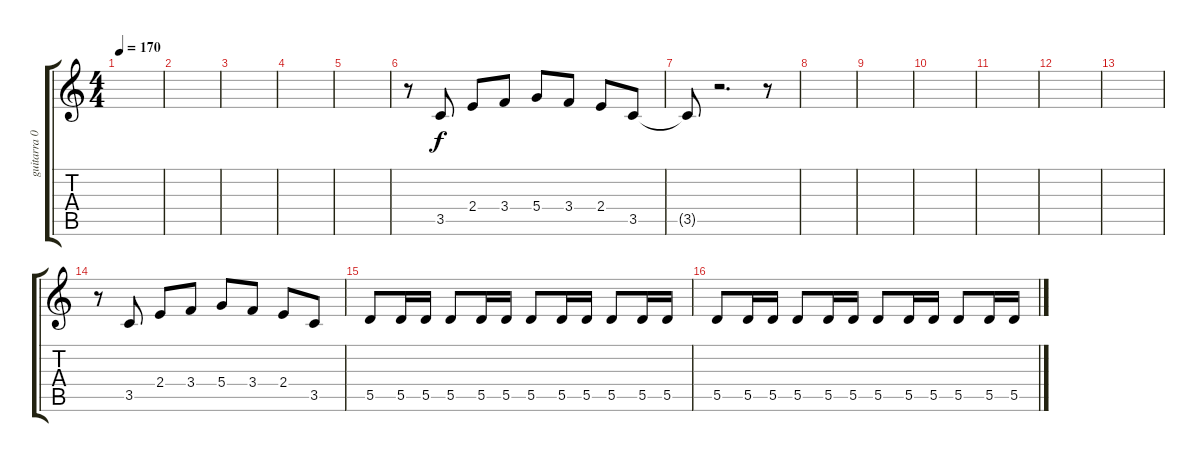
\track ("guitarra 02" "guitarra 0") {instrument distortionguitar}
\staff {score tabs}
\tuning (E4 B3 G3 D3 A2 E2) {hide}
\ts (4 4)
\tempo 170
\clef g2
\ks c
|
|
|
|
|
r.8 3.5.8 2.4.8 3.4.8 5.4.8 3.4.8 2.4.8 3.5.8 |
3.5{t}.8 r.2{d} r.8 |
|
|
|
|
|
|
r.8 3.5.8 2.4.8 3.4.8 5.4.8 3.4.8 2.4.8 3.5.8 |
5.5.8 5.5.16 5.5.16 5.5.8 5.5.16 5.5.16 5.5.8 5.5.16 5.5.16 5.5.8 5.5.16 5.5.16 |
5.5.8 5.5.16 5.5.16 5.5.8 5.5.16 5.5.16 5.5.8 5.5.16 5.5.16 5.5.8 5.5.16 5.5.16
